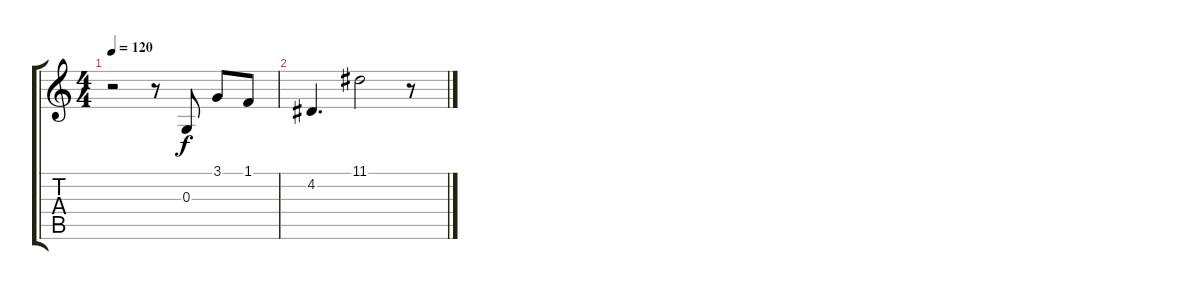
\track "" {instrument churchorgan}
\staff {score tabs}
\tuning (E4 B3 G3 D3 A2 E2) {hide}
\ts (4 4)
\tempo 120
\clef g2
\ks c
r.2{dy f} r.8 0.3.8 3.1.8 1.1.8 |
4.2.4{d} 11.1.2 r.8
